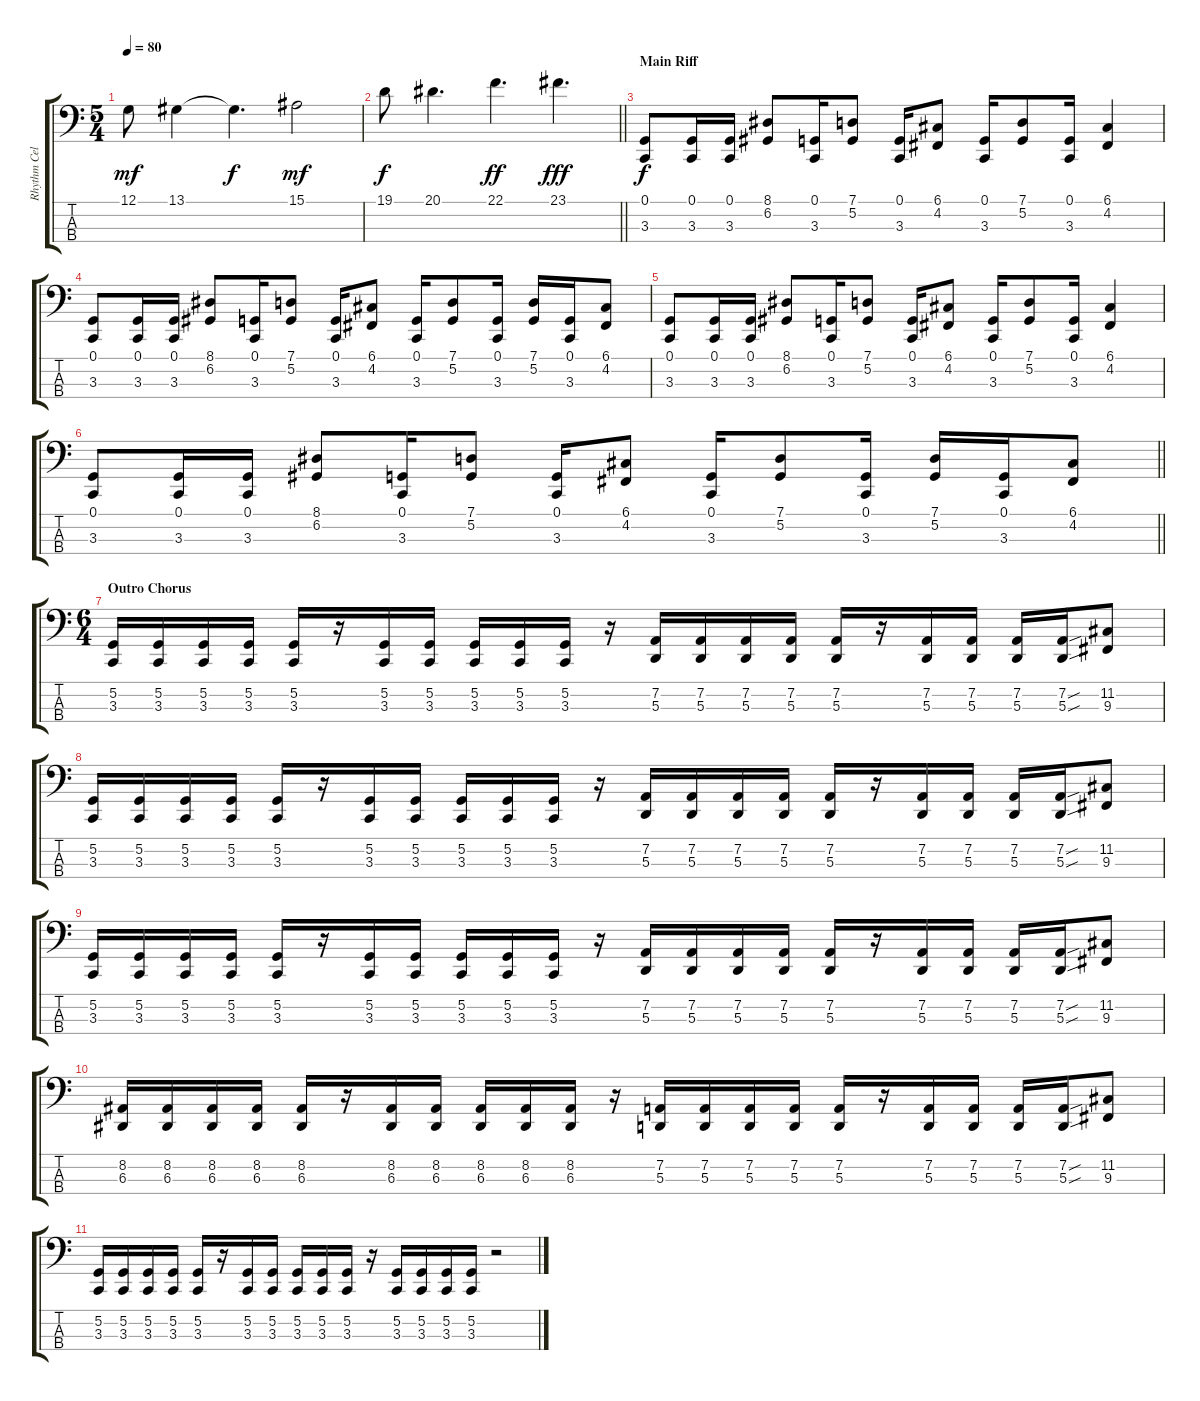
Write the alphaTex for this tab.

\track ("Rhythm Cello" "Rhythm Cel") {instrument cello}
\staff {score tabs}
\tuning (G2 D2 A1 D1) {hide}
\ts (5 4)
\tempo 80
\clef f4
\ks c
12.1.8{dy mf} 13.1.4 13.1{t}.4{d dy f} 15.1.2{dy mf} |
\barLineRight lightlight
19.1.8{dy f} 20.1.4{d} 22.1.4{d dy ff} 23.1.4{d dy fff} |
\section ("" "Main Riff")
(0.1 3.3).8{dy f} (0.1 3.3).16 (0.1 3.3).16 (8.1 6.2).8 (0.1 3.3).16 (7.1 5.2).8 (0.1 3.3).16 (6.1 4.2).8 (0.1 3.3).16 (7.1 5.2).8 (0.1 3.3).16 (6.1 4.2).4 |
(0.1 3.3).8 (0.1 3.3).16 (0.1 3.3).16 (8.1 6.2).8 (0.1 3.3).16 (7.1 5.2).8 (0.1 3.3).16 (6.1 4.2).8 (0.1 3.3).16 (7.1 5.2).8 (0.1 3.3).16 (7.1 5.2).16 (0.1 3.3).16 (6.1 4.2).8 |
(0.1 3.3).8 (0.1 3.3).16 (0.1 3.3).16 (8.1 6.2).8 (0.1 3.3).16 (7.1 5.2).8 (0.1 3.3).16 (6.1 4.2).8 (0.1 3.3).16 (7.1 5.2).8 (0.1 3.3).16 (6.1 4.2).4 |
\barLineRight lightlight
(0.1 3.3).8 (0.1 3.3).16 (0.1 3.3).16 (8.1 6.2).8 (0.1 3.3).16 (7.1 5.2).8 (0.1 3.3).16 (6.1 4.2).8 (0.1 3.3).16 (7.1 5.2).8 (0.1 3.3).16 (7.1 5.2).16 (0.1 3.3).16 (6.1 4.2).8 |
\ts (6 4)
\section ("" "Outro Chorus")
(5.2 3.3).16 (5.2 3.3).16 (5.2 3.3).16 (5.2 3.3).16 (5.2 3.3).16 r.16 (5.2 3.3).16 (5.2 3.3).16 (5.2 3.3).16 (5.2 3.3).16 (5.2 3.3).16 r.16 (7.2 5.3).16 (7.2 5.3).16 (7.2 5.3).16 (7.2 5.3).16 (7.2 5.3).16 r.16 (7.2 5.3).16 (7.2 5.3).16 (7.2 5.3).16 (7.2{sou} 5.3{sou}).16 (11.2 9.3).8 |
(5.2 3.3).16 (5.2 3.3).16 (5.2 3.3).16 (5.2 3.3).16 (5.2 3.3).16 r.16 (5.2 3.3).16 (5.2 3.3).16 (5.2 3.3).16 (5.2 3.3).16 (5.2 3.3).16 r.16 (7.2 5.3).16 (7.2 5.3).16 (7.2 5.3).16 (7.2 5.3).16 (7.2 5.3).16 r.16 (7.2 5.3).16 (7.2 5.3).16 (7.2 5.3).16 (7.2{sou} 5.3{sou}).16 (11.2 9.3).8 |
(5.2 3.3).16 (5.2 3.3).16 (5.2 3.3).16 (5.2 3.3).16 (5.2 3.3).16 r.16 (5.2 3.3).16 (5.2 3.3).16 (5.2 3.3).16 (5.2 3.3).16 (5.2 3.3).16 r.16 (7.2 5.3).16 (7.2 5.3).16 (7.2 5.3).16 (7.2 5.3).16 (7.2 5.3).16 r.16 (7.2 5.3).16 (7.2 5.3).16 (7.2 5.3).16 (7.2{sou} 5.3{sou}).16 (11.2 9.3).8 |
(8.2 6.3).16 (8.2 6.3).16 (8.2 6.3).16 (8.2 6.3).16 (8.2 6.3).16 r.16 (8.2 6.3).16 (8.2 6.3).16 (8.2 6.3).16 (8.2 6.3).16 (8.2 6.3).16 r.16 (7.2 5.3).16 (7.2 5.3).16 (7.2 5.3).16 (7.2 5.3).16 (7.2 5.3).16 r.16 (7.2 5.3).16 (7.2 5.3).16 (7.2 5.3).16 (7.2{sou} 5.3{sou}).16 (11.2 9.3).8 |
(5.2 3.3).16 (5.2 3.3).16 (5.2 3.3).16 (5.2 3.3).16 (5.2 3.3).16 r.16 (5.2 3.3).16 (5.2 3.3).16 (5.2 3.3).16 (5.2 3.3).16 (5.2 3.3).16 r.16 (5.2 3.3).16 (5.2 3.3).16 (5.2 3.3).16 (5.2 3.3).16 r.2
